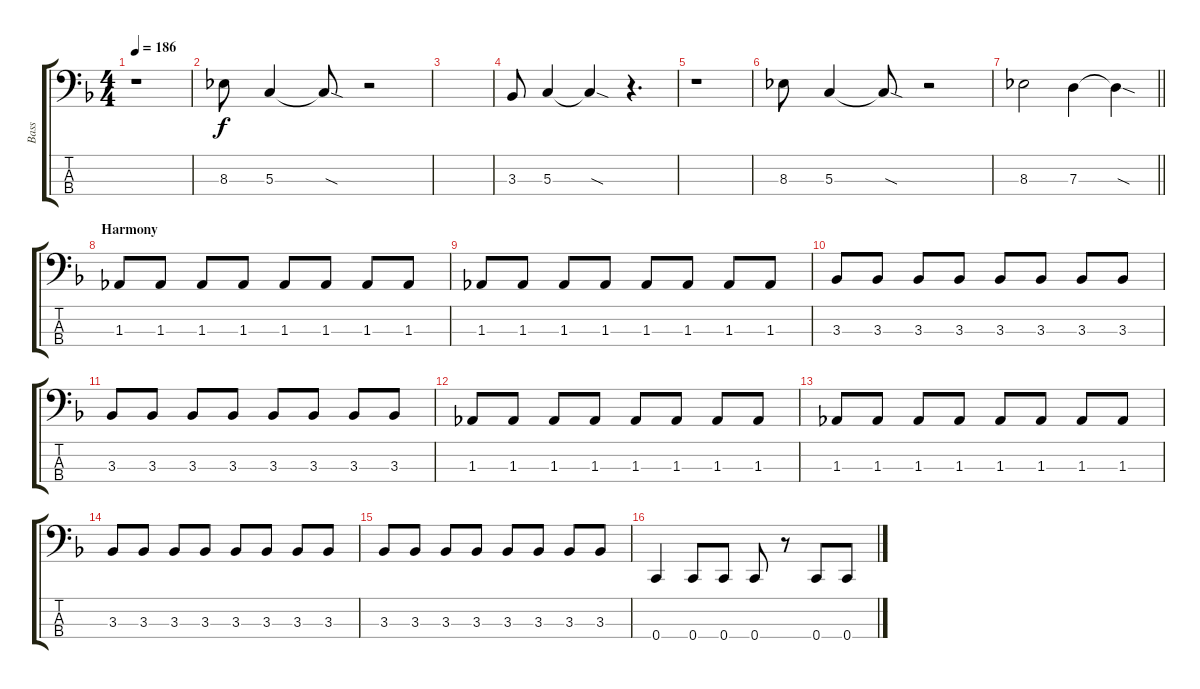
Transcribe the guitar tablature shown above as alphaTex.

\track ("Bass" "Bass") {instrument electricbassfinger}
\staff {score tabs}
\tuning (F2 C2 G1 C1) {hide}
\ts (4 4)
\tempo 186
\clef f4
\ks f
r.1{dy f} |
8.3.8 5.3.4 5.3{sod t}.8 r.2 |
|
3.3.8 5.3.4 5.3{sod t}.4 r.4{d} |
r.1 |
8.3.8 5.3.4 5.3{sod t}.8 r.2 |
\barLineRight lightlight
8.3.2 7.3.4 7.3{sod t}.4 |
\section ("" "Harmony")
1.3.8 1.3.8 1.3.8 1.3.8 1.3.8 1.3.8 1.3.8 1.3.8 |
1.3.8 1.3.8 1.3.8 1.3.8 1.3.8 1.3.8 1.3.8 1.3.8 |
3.3.8 3.3.8 3.3.8 3.3.8 3.3.8 3.3.8 3.3.8 3.3.8 |
3.3.8 3.3.8 3.3.8 3.3.8 3.3.8 3.3.8 3.3.8 3.3.8 |
1.3.8 1.3.8 1.3.8 1.3.8 1.3.8 1.3.8 1.3.8 1.3.8 |
1.3.8 1.3.8 1.3.8 1.3.8 1.3.8 1.3.8 1.3.8 1.3.8 |
3.3.8 3.3.8 3.3.8 3.3.8 3.3.8 3.3.8 3.3.8 3.3.8 |
3.3.8 3.3.8 3.3.8 3.3.8 3.3.8 3.3.8 3.3.8 3.3.8 |
0.4.4 0.4.8 0.4.8 0.4.8 r.8 0.4.8 0.4.8
